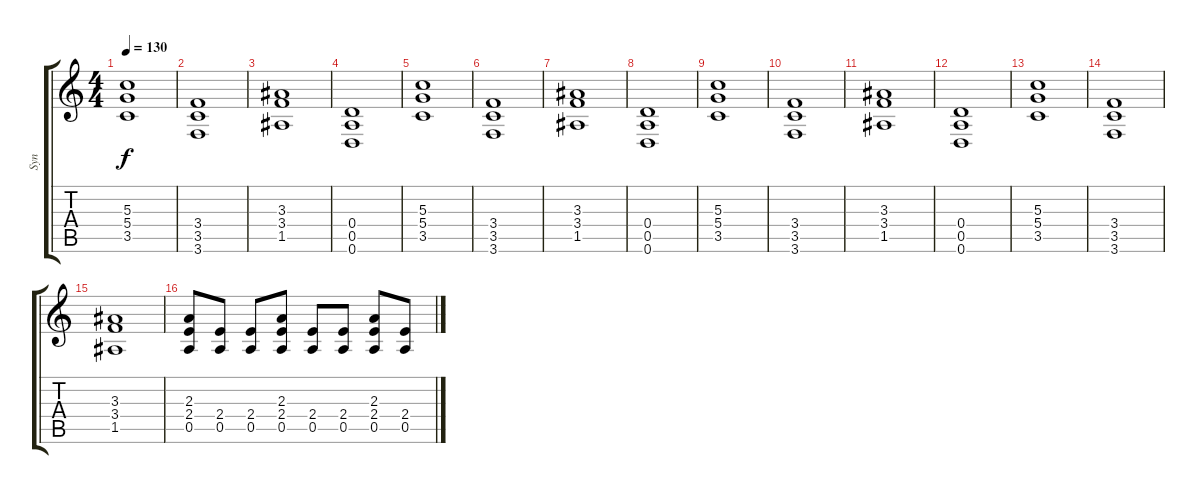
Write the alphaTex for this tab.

\track ("Syn" "Syn") {instrument distortionguitar}
\staff {score tabs}
\tuning (E4 B3 G3 D3 A2 D2) {hide}
\ts (4 4)
\tempo 130
\clef g2
\ks c
(5.3 5.4 3.5).1{dy f} |
(3.4 3.5 3.6).1 |
(3.3 3.4 1.5).1 |
(0.4 0.5 0.6).1 |
(5.3 5.4 3.5).1 |
(3.4 3.5 3.6).1 |
(3.3 3.4 1.5).1 |
(0.4 0.5 0.6).1 |
(5.3 5.4 3.5).1 |
(3.4 3.5 3.6).1 |
(3.3 3.4 1.5).1 |
(0.4 0.5 0.6).1 |
(5.3 5.4 3.5).1 |
(3.4 3.5 3.6).1 |
(3.3 3.4 1.5).1 |
(2.3 2.4 0.5).8 (2.4 0.5).8 (2.4 0.5).8 (2.3 2.4 0.5).8 (2.4 0.5).8 (2.4 0.5).8 (2.3 2.4 0.5).8 (2.4 0.5).8
